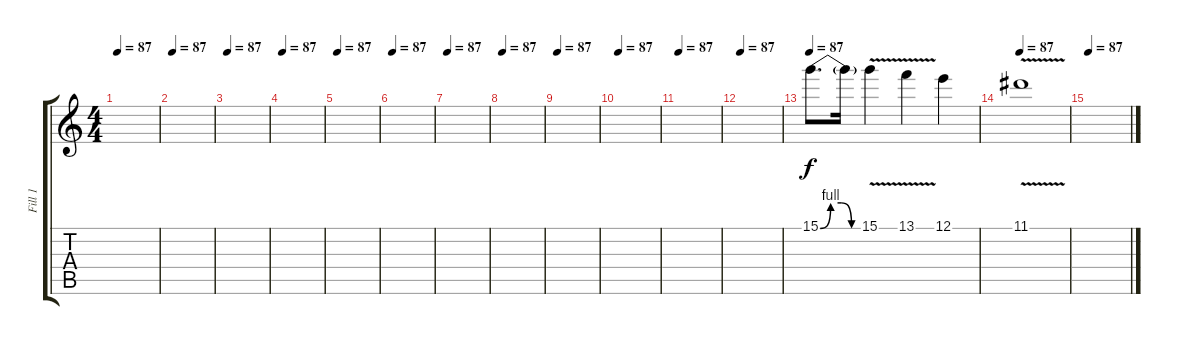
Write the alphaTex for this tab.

\track ("Fill 1" "Fill 1") {instrument overdrivenguitar}
\staff {score tabs}
\tuning (E4 B3 G3 D3 A2 E2) {hide}
\ts (4 4)
\tempo 87
\clef g2
\ks c
|
\tempo 87
|
\tempo 87
|
\tempo 87
|
\tempo 87
|
\tempo 87
|
\tempo 87
|
\tempo 87
|
\tempo 87
|
\tempo 87
|
\tempo 87
|
\tempo 87
|
\tempo 87
15.1{be (custom 0 0 15 4 30 4 45 0 60 0)}.8{d} 15.1{t}.16 15.1{v}.4 13.1{v}.4 12.1.4 |
\tempo 87
11.1{v}.1 |
\tempo 87
